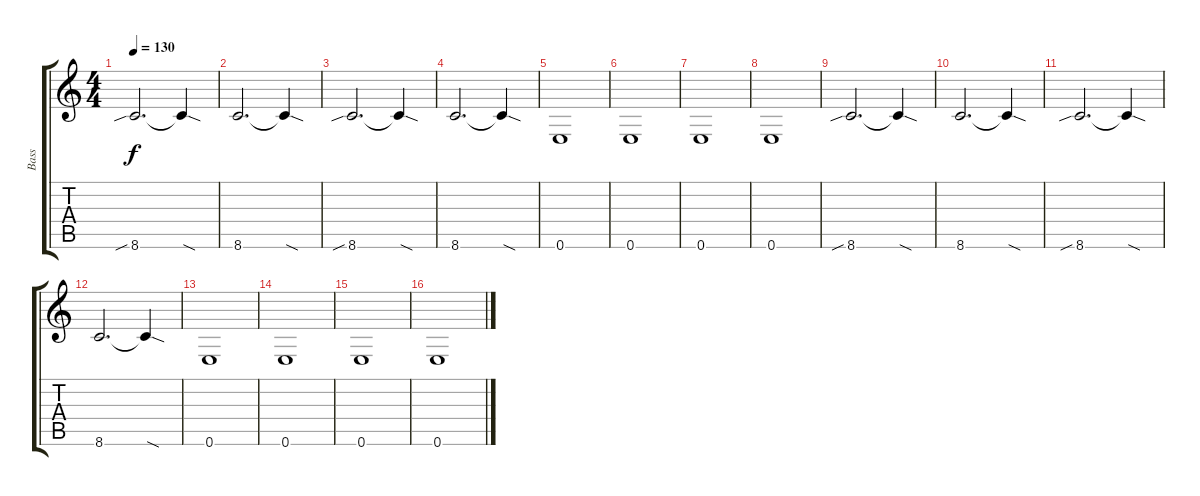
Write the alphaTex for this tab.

\track ("Bass" "Bass") {instrument electricbassfinger}
\staff {score tabs}
\tuning (E4 B3 G3 D3 A2 E2) {hide}
\ts (4 4)
\tempo 130
\clef g2
\ks c
8.6{sib}.2{d dy f} 8.6{sod t}.4 |
8.6.2{d} 8.6{sod t}.4 |
8.6{sib}.2{d} 8.6{sod t}.4 |
8.6.2{d} 8.6{sod t}.4 |
0.6.1 |
0.6.1 |
0.6.1 |
0.6.1 |
8.6{sib}.2{d} 8.6{sod t}.4 |
8.6.2{d} 8.6{sod t}.4 |
8.6{sib}.2{d} 8.6{sod t}.4 |
8.6.2{d} 8.6{sod t}.4 |
0.6.1 |
0.6.1 |
0.6.1 |
0.6.1
